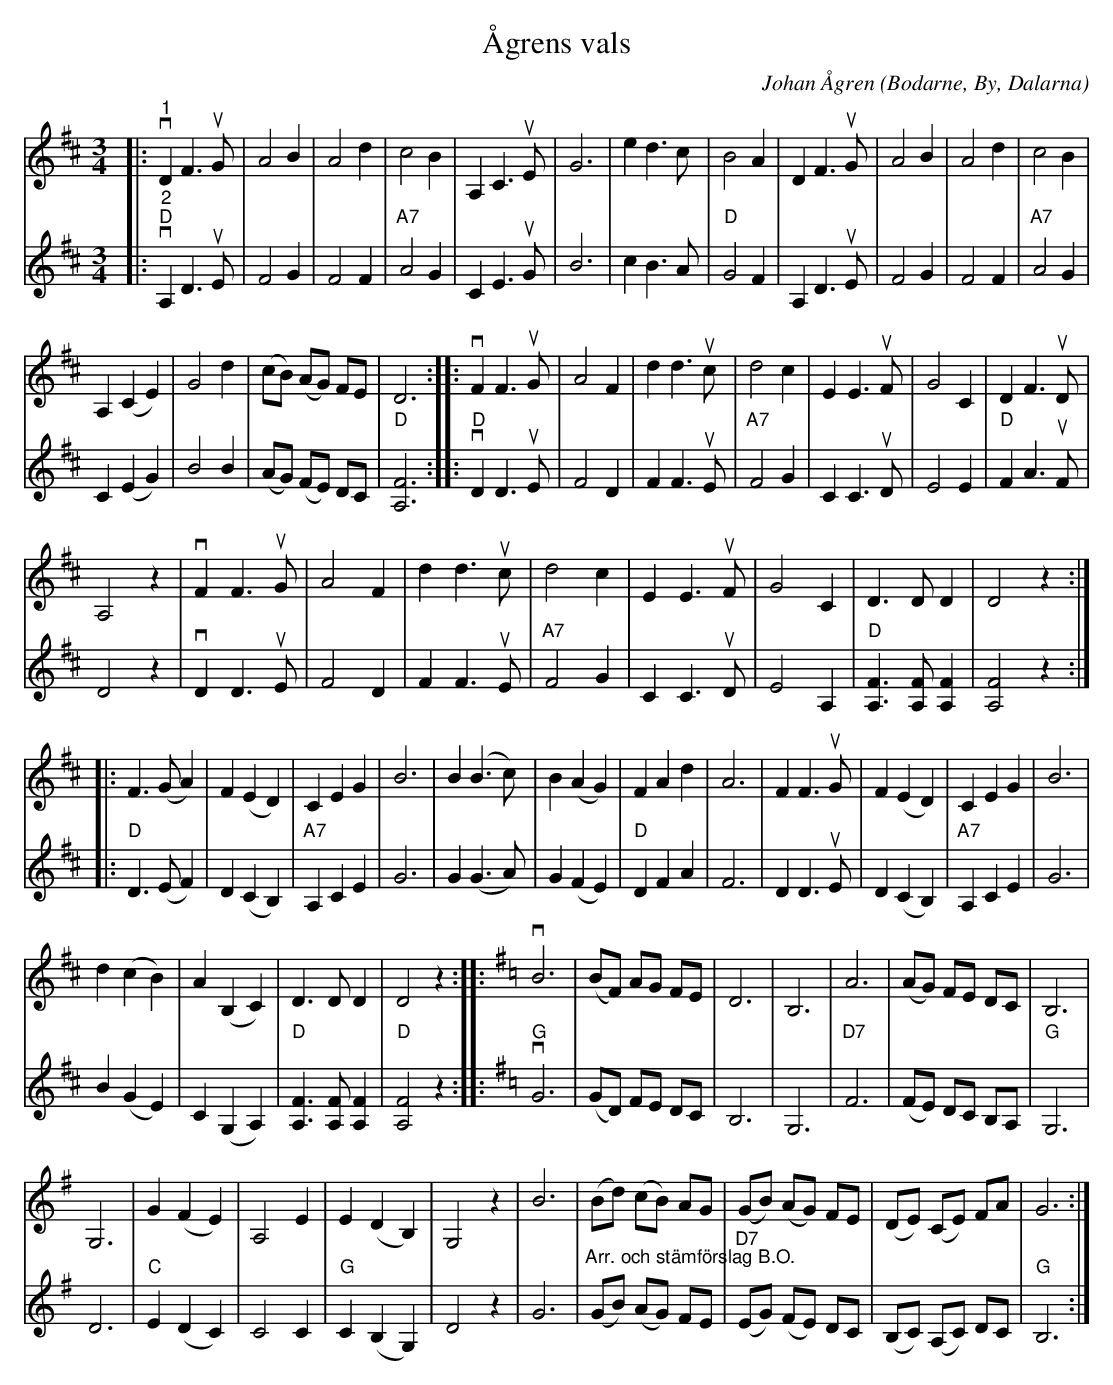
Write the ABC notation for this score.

X:1
T:Ågrens vals
O:Bodarne, By, Dalarna
C:Johan Ågren
L:1/8
M:3/4
K:D
V:1
|:"^1"v D2 F3u G | A4 B2 | A4 d2 | c4 B2 | A,2 C3u E | G6 | e2 d3 c | B4 A2 | D2 F3u G | A4 B2 | A4 d2 | c4 B2 |
A,2 (C2 E2) | G4 d2 | (cB) (AG) FE | D6 :: v F2 F3u G | A4 F2 | d2 d3u c | d4 c2 | E2 E3u F | G4 C2 | D2 F3u D |
A,4 z2 |v F2 F3u G | A4 F2 | d2 d3u c | d4 c2 | E2 E3u F | G4 C2 | D3 D D2 | D4 z2 ::
F3 (G A2) | F2 (E2 D2) | C2 E2 G2 | B6 | B2 (B3 c) | B2 (A2 G2) | F2 A2 d2 | A6 | F2 F3u G | F2 (E2 D2) | C2 E2 G2 | B6 |
d2 (c2 B2) | A2 (B,2 C2) | D3 D D2 | D4 z2 :: [K:G]v B6 | (BF) AG FE | D6 | B,6 | A6 | (AG) FE DC | B,6 |
G,6 | G2 (F2 E2) | A,4 E2 | E2 (D2 B,2) | G,4 z2 | B6 | (Bd) (cB) AG | (GB) (AG) FE | (DE) (CE) FA | G6 :|
V:2
|:"^2""D"v A,2 D3u E | F4 G2 | F4 F2 |"A7" A4 G2 | C2 E3u G | B6 | c2 B3 A |"D" G4 F2 |
A,2 D3u E | F4 G2 | F4 F2 |"A7" A4 G2 | C2 (E2 G2) | B4 B2 | (AG) (FE) DC |"D" [A,F]6 ::
"D"v D2 D3u E | F4 D2 | F2 F3u E |"A7" F4 G2 | C2 C3u D | E4 E2 |"D" F2 A3u F | D4 z2 |
v D2 D3u E | F4 D2 | F2 F3u E |"A7" F4 G2 | C2 C3u D | E4 A,2 | "D" [A,F]3 [A,F] [A,F]2 | [A,F]4 z2 ::
"D" D3 (E F2) | D2 (C2 B,2) |"A7" A,2 C2 E2 | G6 | G2 (G3 A) | G2 (F2 E2) |"D" D2 F2 A2 | F6 |
D2 D3u E | D2 (C2 B,2) |"A7" A,2 C2 E2 | G6 | B2 (G2 E2) | C2 (G,2 A,2) |"D" [A,F]3 [A,F] [A,F]2 |"D" [A,F]4 z2 ::
[K:G]v"G" G6 | (GD) FE DC | B,6 | G,6 |"D7" F6 | (FE) DC B,A, |"G" G,6 | D6 | "C" E2 (D2 C2) |
  C4 C2 |"G" C2 (B,2 G,2) | D4 z2 | G6 | "^Arr. och stämförslag B.O." (GB) (AG) FE | "D7" (EG) (FE) DC | (B,C) (A,C) DC |"G" B,6 :|
